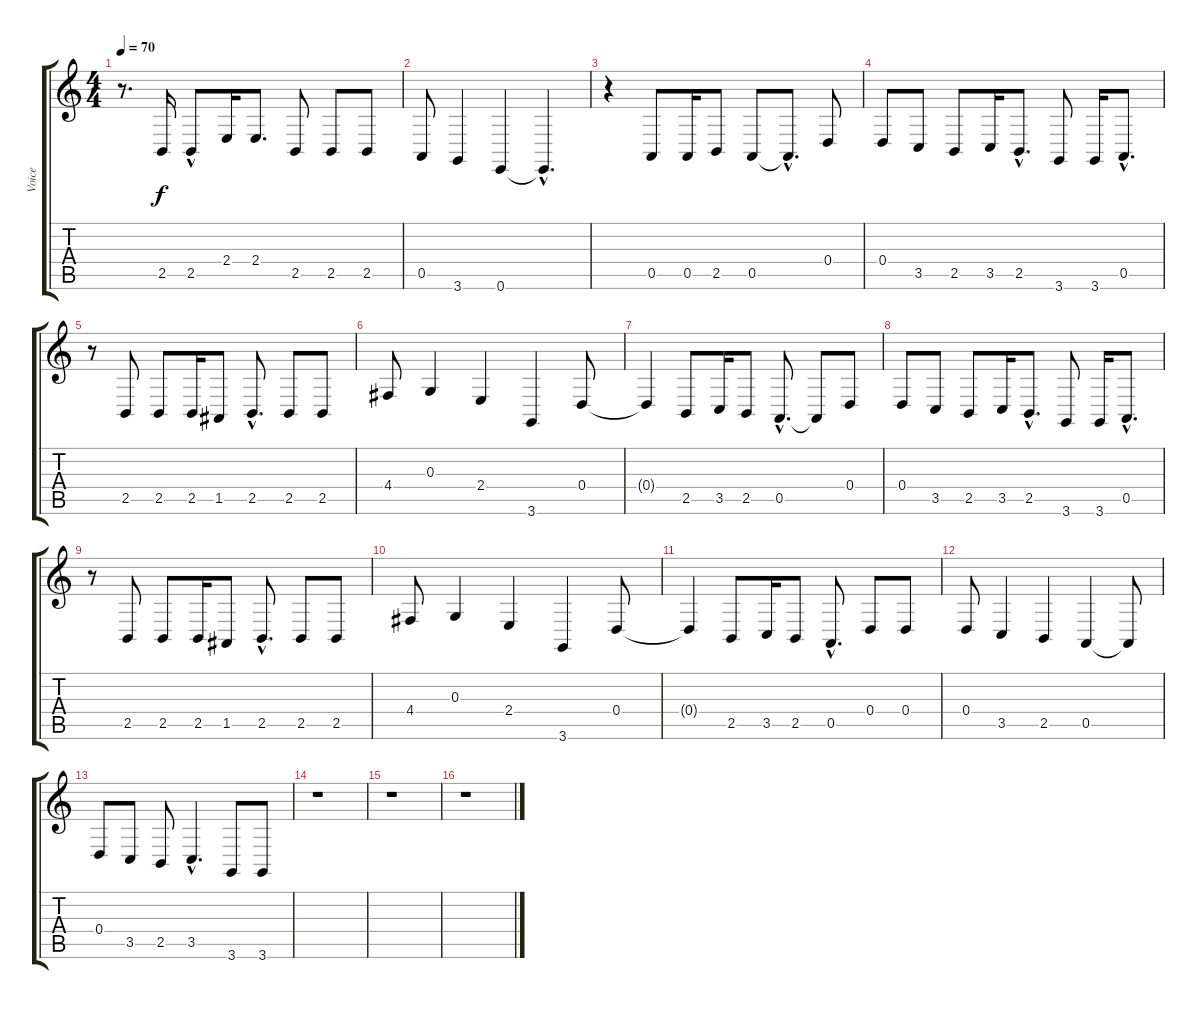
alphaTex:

\track ("Voice" "Voice") {instrument acousticgrandpiano}
\staff {score tabs}
\tuning (E4 B3 G3 D3 A2 E2) {hide}
\ts (4 4)
\tempo 70
\clef g2
\ks c
r.8{d dy f} 2.5.16 2.5{hac}.8 2.4.16 2.4.8{d} 2.5.8 2.5.8 2.5.8 |
0.5.8 3.6.4 0.6.4 0.6{hac t}.4{d} |
r.4 0.5.8 0.5.16 2.5.8 0.5.8 0.5{hac t}.8{d} 0.4.8 |
0.4.8 3.5.8 2.5.8 3.5.16 2.5{hac}.8{d} 3.6.8 3.6.16 0.5{hac}.8{d} |
r.8 2.5.8 2.5.8 2.5.16 1.5.8 2.5{hac}.8{d} 2.5.8 2.5.8 |
4.4.8 0.3.4 2.4.4 3.6.4 0.4.8 |
0.4{t}.4 2.5.8 3.5.16 2.5.8 0.5{hac}.8{d} 0.5{t}.8 0.4.8 |
0.4.8 3.5.8 2.5.8 3.5.16 2.5{hac}.8{d} 3.6.8 3.6.16 0.5{hac}.8{d} |
r.8 2.5.8 2.5.8 2.5.16 1.5.8 2.5{hac}.8{d} 2.5.8 2.5.8 |
4.4.8 0.3.4 2.4.4 3.6.4 0.4.8 |
0.4{t}.4 2.5.8 3.5.16 2.5.8 0.5{hac}.8{d} 0.4.8 0.4.8 |
0.4.8 3.5.4 2.5.4 0.5.4 0.5{t}.8 |
0.4.8 3.5.8 2.5.8 3.5{hac}.4{d} 3.6.8 3.6.8 |
r.1 |
r.1 |
r.1
